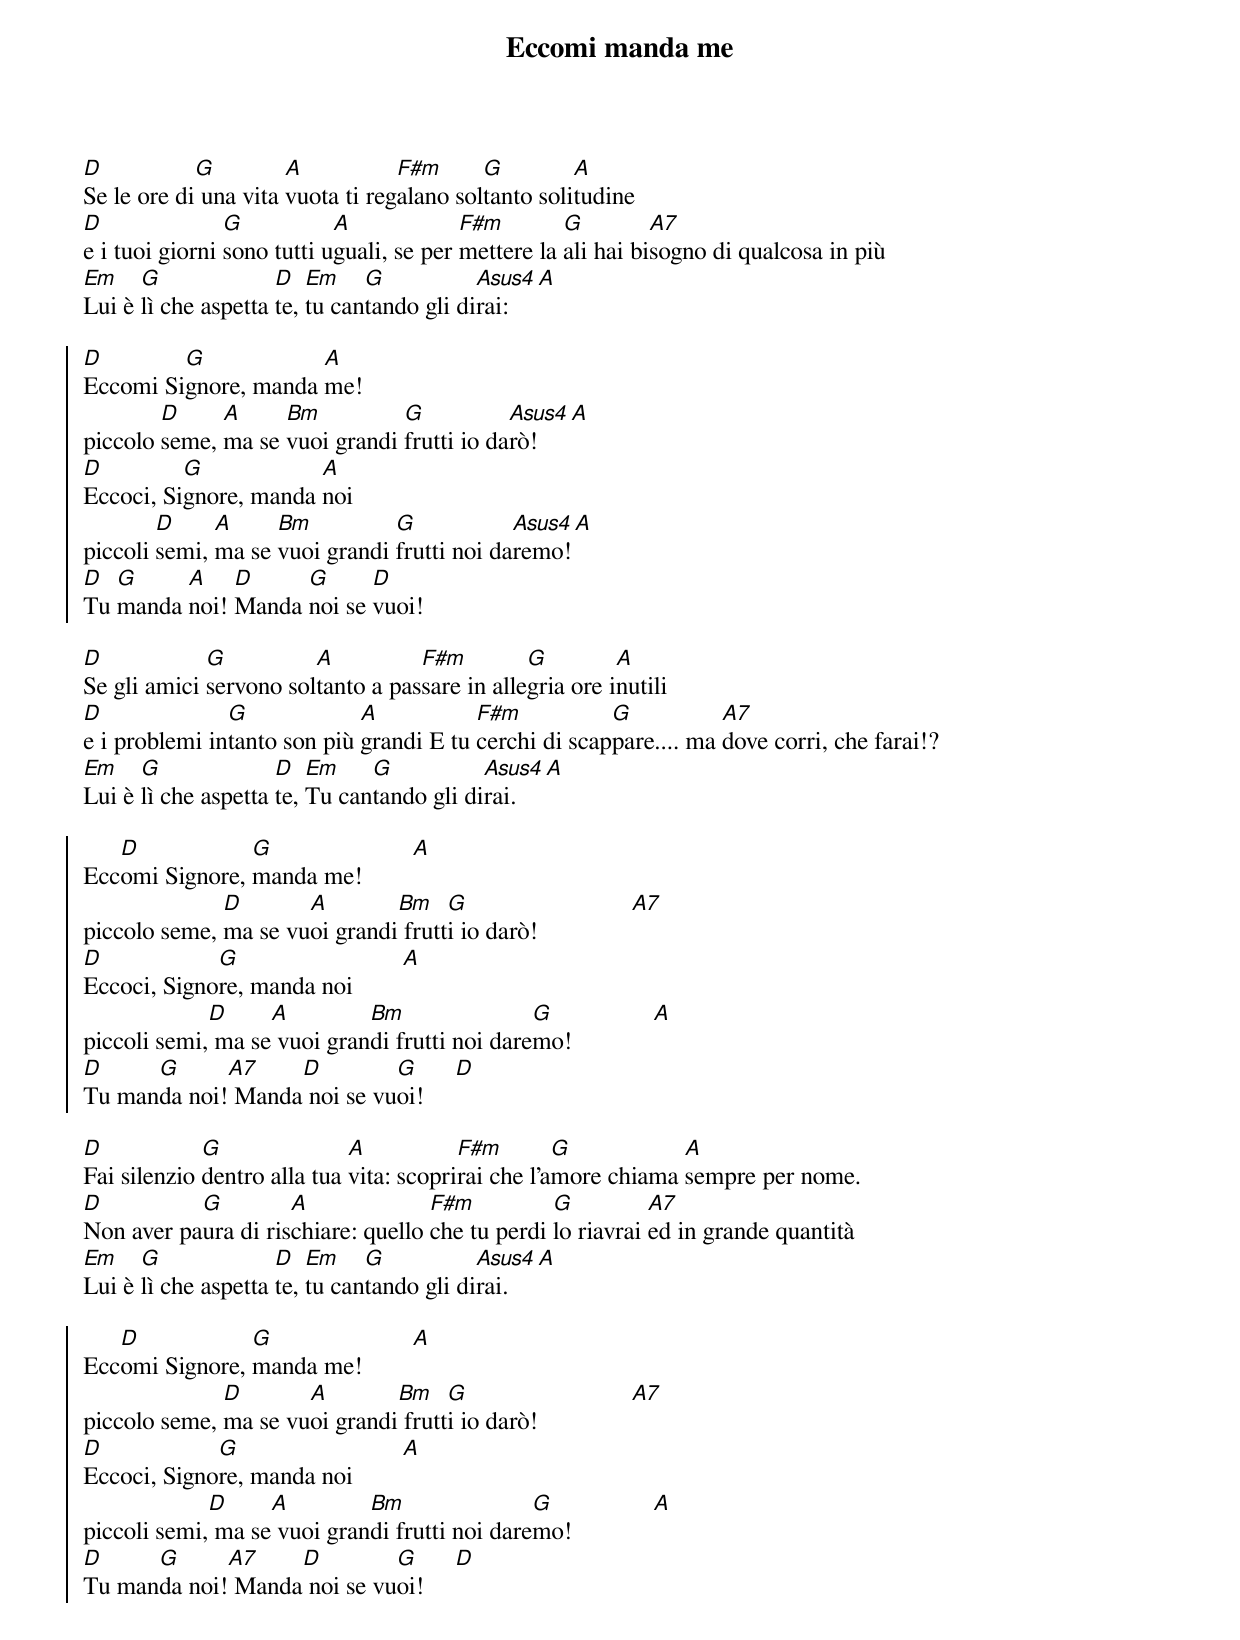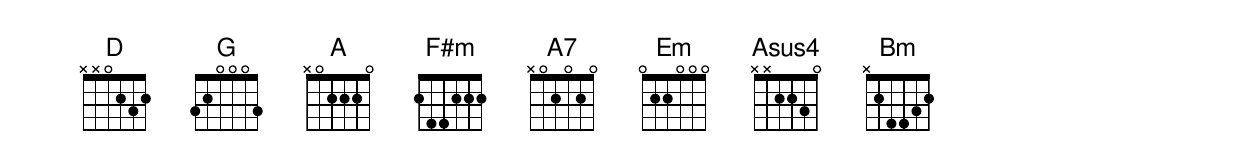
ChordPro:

{title:Eccomi manda me}

[D]Se le ore di[G] una vita [A]vuota ti reg[F#m]alano sol[G]tanto soli[A]tudine
[D]e i tuoi giorni [G]sono tutti u[A]guali, se per [F#m]mettere la [G]ali hai bi[A7]sogno di qualcosa in più
[Em]Lui è [G]lì che aspetta [D]te, [Em]tu can[G]tando gli di[Asus4]rai:   [A]

{soc}
[D]Eccomi Si[G]gnore, manda [A]me!
piccolo [D]seme, [A]ma se [Bm]vuoi grandi [G]frutti io da[Asus4]rò!   [A]
[D]Eccoci, Si[G]gnore, manda [A]noi
piccoli [D]semi, [A]ma se [Bm]vuoi grandi [G]frutti noi da[Asus4]remo![A]
[D]Tu [G]manda [A]noi! [D]Manda [G]noi se [D]vuoi!
{eoc}

[D]Se gli amici [G]servono sol[A]tanto a pas[F#m]sare in alle[G]gria ore i[A]nutili
[D]e i problemi in[G]tanto son più [A]grandi E tu [F#m]cerchi di scap[G]pare.... ma [A7]dove corri, che farai!?
[Em]Lui è [G]lì che aspetta [D]te, [Em]Tu can[G]tando gli di[Asus4]rai.   [A]

{soc}
Ecc[D]omi Signore, [G]manda me!        [A]
piccolo seme, [D]ma se vu[A]oi grandi[Bm] frutt[G]i io darò!               [A7]
[D]Eccoci, Signo[G]re, manda noi        [A]
piccoli semi,[D] ma se[A] vuoi gran[Bm]di frutti noi dare[G]mo!             [A]
[D]Tu man[G]da noi![A7] Manda[D] noi se vu[G]oi!     [D]
{eoc}

[D]Fai silenzio [G]dentro alla tua [A]vita: scopri[F#m]rai che l'a[G]more chiama [A]sempre per nome.
[D]Non aver pa[G]ura di ris[A]chiare: quello [F#m]che tu perdi [G]lo riavrai [A7]ed in grande quantità
[Em]Lui è [G]lì che aspetta [D]te, [Em]tu can[G]tando gli di[Asus4]rai.   [A]

{soc}
Ecc[D]omi Signore, [G]manda me!        [A]
piccolo seme, [D]ma se vu[A]oi grandi[Bm] frutt[G]i io darò!               [A7]
[D]Eccoci, Signo[G]re, manda noi        [A]
piccoli semi,[D] ma se[A] vuoi gran[Bm]di frutti noi dare[G]mo!             [A]
[D]Tu man[G]da noi![A7] Manda[D] noi se vu[G]oi!     [D]
{eoc}
